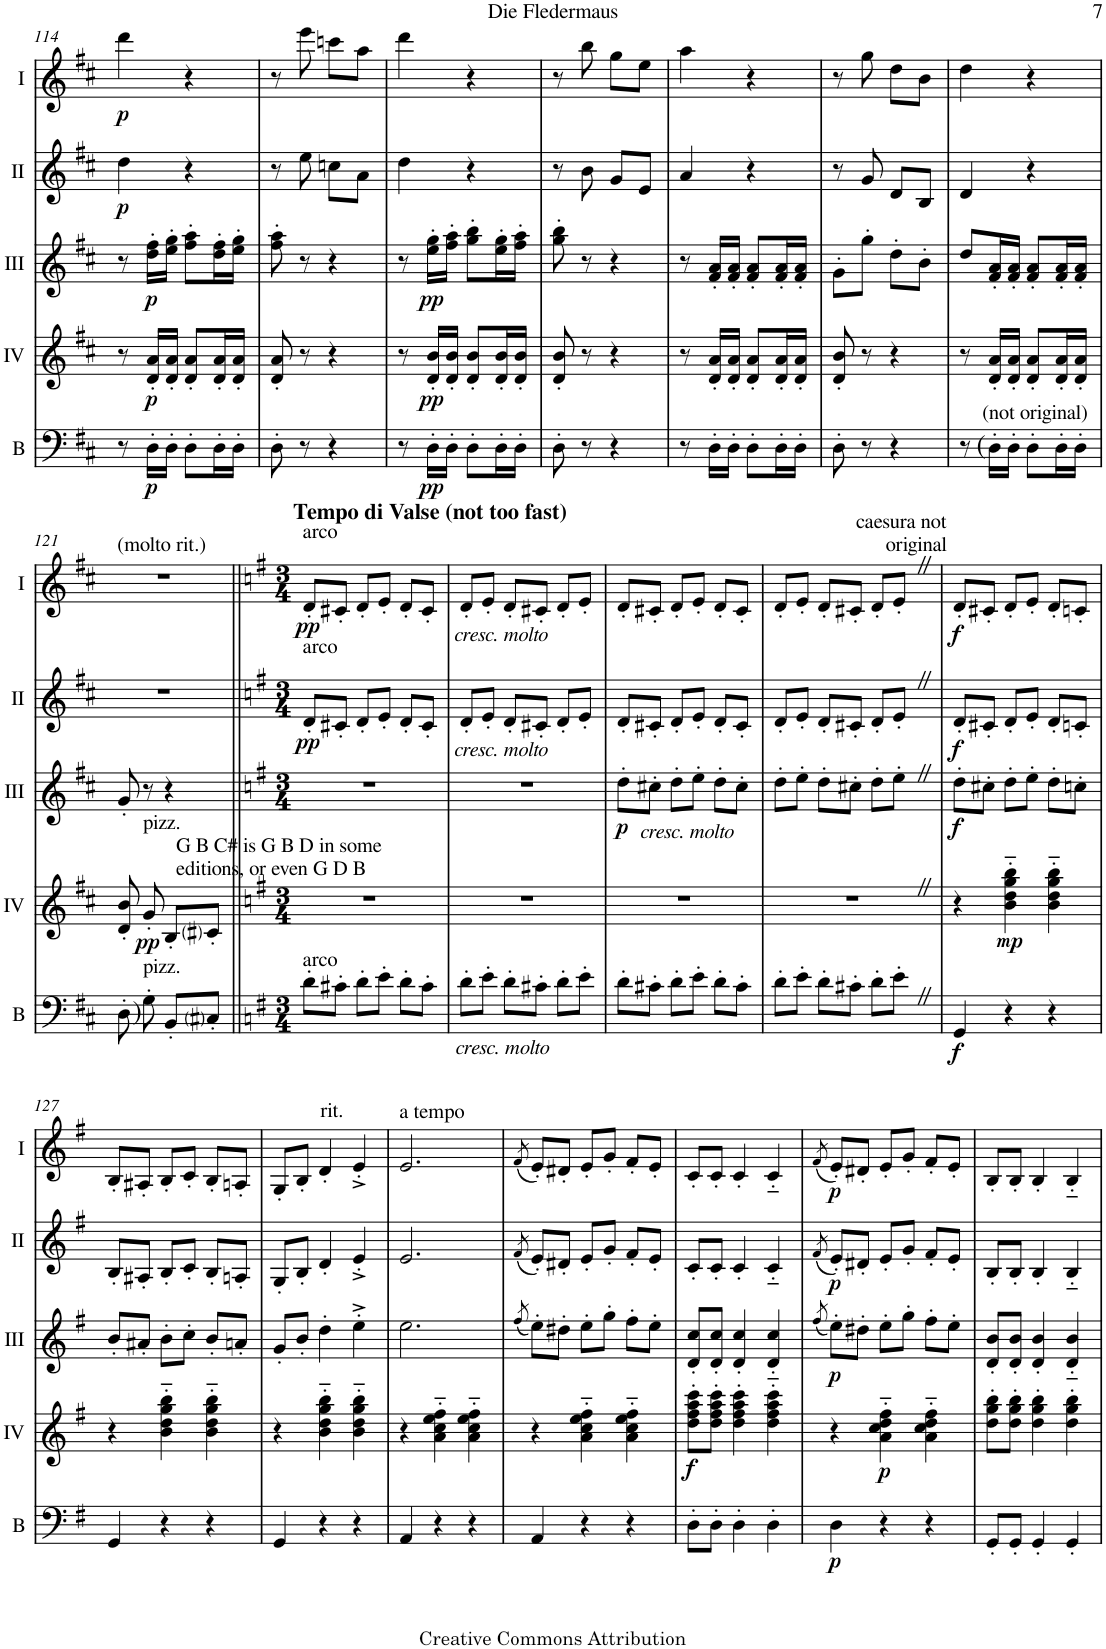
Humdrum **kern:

**kern	**dynam	**kern	**dynam	**kern	**dynam	**kern	**dynam	**kern	**dynam
*part5	*part5	*part4	*part4	*part3	*part3	*part2	*part2	*part1	*part1
*staff5	*staff5	*staff4	*staff4	*staff3	*staff3	*staff2	*staff2	*staff1	*staff1
*I"Bass	*	*I"Acc. 4	*	*I"Acc. 3	*	*I"Acc. 2	*	*I"Acc. 1	*
*I'B	*	*	*	*	*	*	*	*	*
!!LO:PB:g=z
*clefF4	*	*clefG2	*	*clefG2	*	*clefG2	*	*clefG2	*
*Trd7c12	*	*Trd7c12	*	*Trd7c12	*	*	*	*	*
*k[f#c#]	*	*k[f#c#]	*	*k[f#c#]	*	*k[f#c#]	*	*k[f#c#]	*
*M2/4	*	*M2/4	*	*M2/4	*	*M2/4	*	*M2/4	*
=114	=114	=114	=114	=114	=114	=114	=114	=114	=114
!	!	!	!	!	!	!	!LO:DY:b	!	!LO:DY:b
8r	.	8r	.	8r	.	4dd\	p	4ddd\	p
!	!LO:DY:b	!	!LO:DY:b	!	!LO:DY:b	!	!	!	!
16D'\LL	p	16d/' 16a/'LL	p	16dd\' 16ff#\'LL	p	.	.	.	.
16D'\JJ	.	16d/' 16a/'JJ	.	16ee\' 16gg\'JJ	.	.	.	.	.
8D'\L	.	8d/' 8a/'L	.	8ff#\' 8aa\'L	.	4r	.	4r	.
16D'\L	.	16d/' 16a/'L	.	16dd\' 16ff#\'L	.	.	.	.	.
16D'\JJ	.	16d/' 16a/'JJ	.	16ee\' 16gg\'JJ	.	.	.	.	.
=115	=115	=115	=115	=115	=115	=115	=115	=115	=115
8D'\	.	8d/' 8a/'	.	8ff#\' 8aa\'	.	8r	.	8r	.
8r	.	8r	.	8r	.	8ee\	.	8eee\	.
4r	.	4r	.	4r	.	8ccn\L	.	8cccn\L	.
.	.	.	.	.	.	8a\J	.	8aa\J	.
=116	=116	=116	=116	=116	=116	=116	=116	=116	=116
8r	.	8r	.	8r	.	4dd\	.	4ddd\	.
!	!LO:DY:b	!	!LO:DY:b	!	!LO:DY:b	!	!	!	!
16D'\LL	pp	16d/' 16b/'LL	pp	16ee\' 16gg\'LL	pp	.	.	.	.
16D'\JJ	.	16d/' 16b/'JJ	.	16ff#\' 16aa\'JJ	.	.	.	.	.
8D'\L	.	8d/' 8b/'L	.	8gg\' 8bb\'L	.	4r	.	4r	.
16D'\L	.	16d/' 16b/'L	.	16ee\' 16gg\'L	.	.	.	.	.
16D'\JJ	.	16d/' 16b/'JJ	.	16ff#\' 16aa\'JJ	.	.	.	.	.
=117	=117	=117	=117	=117	=117	=117	=117	=117	=117
8D'\	.	8d/' 8b/'	.	8gg\' 8bb\'	.	8r	.	8r	.
8r	.	8r	.	8r	.	8b\	.	8bb\	.
4r	.	4r	.	4r	.	8g/L	.	8gg\L	.
.	.	.	.	.	.	8e/J	.	8ee\J	.
=118	=118	=118	=118	=118	=118	=118	=118	=118	=118
8r	.	8r	.	8r	.	4a/	.	4aa\	.
16D'\LL	.	16d/' 16a/'LL	.	16f#/' 16a/'LL	.	.	.	.	.
16D'\JJ	.	16d/' 16a/'JJ	.	16f#/' 16a/'JJ	.	.	.	.	.
8D'\L	.	8d/' 8a/'L	.	8f#/' 8a/'L	.	4r	.	4r	.
16D'\L	.	16d/' 16a/'L	.	16f#/' 16a/'L	.	.	.	.	.
16D'\JJ	.	16d/' 16a/'JJ	.	16f#/' 16a/'JJ	.	.	.	.	.
=119	=119	=119	=119	=119	=119	=119	=119	=119	=119
8D'\	.	8d/' 8b/'	.	8g'\L	.	8r	.	8r	.
8r	.	8r	.	8gg'\J	.	8g/	.	8gg\	.
4r	.	4r	.	8dd'\L	.	8d/L	.	8dd\L	.
.	.	.	.	8b'\J	.	8B/J	.	8b\J	.
=120	=120	=120	=120	=120	=120	=120	=120	=120	=120
8r	.	8r	.	8dd/L	.	4d/	.	4dd\	.
!LO:TX:a:t=(	!	!	!	!	!	!	!	!	!
!LO:TX:a:t=(not original)	!	!	!	!	!	!	!	!	!
16D'\LL	.	16d/' 16a/'LL	.	16f#/' 16a/'L	.	.	.	.	.
16D'\JJ	.	16d/' 16a/'JJ	.	16f#/' 16a/'JJ	.	.	.	.	.
8D'\L	.	8d/' 8a/'L	.	8f#/' 8a/'L	.	4r	.	4r	.
16D'\L	.	16d/' 16a/'L	.	16f#/' 16a/'L	.	.	.	.	.
16D'\JJ	.	16d/' 16a/'JJ	.	16f#/' 16a/'JJ	.	.	.	.	.
!!LO:LB:g=z
=121	=121	=121	=121	=121	=121	=121	=121	=121	=121
!LO:TX:a:t=)	!	!	!	!	!	!	!	!	!
*	*	*	*	*	*	*	*	*^	*
8D'\	.	8d/' 8b/'	.	8g'/	.	2r	.	2r	8ryy	.
!	!	!	!	!	!	!	!	!	!LO:TX:a:t=(molto rit.)	!
!	!	!LO:TX:a:t=pizz.	!	!	!	!	!	!	!	!
!LO:TX:a:t=pizz.	!	!	!	!	!	!	!	!	!	!
!	!	!	!LO:DY:b	!	!	!	!	!	!	!
8G'\	.	8g'/	pp	8r	.	.	.	.	4.ryy	.
8BB'/L	.	8B'/L	.	4r	.	.	.	.	.	.
!	!	!LO:TX:a:t=G B C# is G B D in some	!	!	!	!	!	!	!	!
!	!	!LO:TX:a:t=editions, or even G D B	!	!	!	!	!	!	!	!
8C#i'/J	.	8c#i'/J	.	.	.	.	.	.	.	.
*	*	*	*	*	*	*	*	*v	*v	*
=122||	=122||	=122||	=122||	=122||	=122||	=122||	=122||	=122||	=122||
*k[f#]	*	*k[f#]	*	*k[f#]	*	*k[f#]	*	*k[f#]	*
*M3/4	*	*M3/4	*	*M3/4	*	*M3/4	*	*M3/4	*
*	*	*	*	*	*	*	*	*^	*
!	!	!	!	!	!	!	!	!LO:TX:a:B:t=Tempo di Valse (not too fast)	!	!
!	!	!	!	!	!	!	!	!LO:TX:a:t=arco	!	!
!	!	!	!	!	!	!LO:TX:a:t=arco	!	!	!	!
!LO:TX:a:t=arco	!	!	!	!	!	!	!	!	!	!
!	!	!	!	!	!	!	!LO:DY:b	!	!	!LO:DY:b
*	*	*	*	*	*	*	*	*v	*v	*
8d'\L	.	2.r	.	2.r	.	8d'/L	pp	8d'/L	pp
8c#X'\J	.	.	.	.	.	8c#X'/J	.	8c#X'/J	.
8d'\L	.	.	.	.	.	8d'/L	.	8d'/L	.
8e'\J	.	.	.	.	.	8e'/J	.	8e'/J	.
8d'\L	.	.	.	.	.	8d'/L	.	8d'/L	.
8c#'\J	.	.	.	.	.	8c#'/J	.	8c#'/J	.
=123	=123	=123	=123	=123	=123	=123	=123	=123	=123
!	!	!	!	!	!	!	!	!LO:TX:b:i:t=cresc. molto	!
!	!	!	!	!	!	!LO:TX:b:i:t=cresc. molto	!	!	!
!LO:TX:b:i:t=cresc. molto	!	!	!	!	!	!	!	!	!
8d'\L	.	2.r	.	2.r	.	8d'/L	.	8d'/L	.
8e'\J	.	.	.	.	.	8e'/J	.	8e'/J	.
8d'\L	.	.	.	.	.	8d'/L	.	8d'/L	.
8c#X'\J	.	.	.	.	.	8c#X'/J	.	8c#X'/J	.
8d'\L	.	.	.	.	.	8d'/L	.	8d'/L	.
8e'\J	.	.	.	.	.	8e'/J	.	8e'/J	.
=124	=124	=124	=124	=124	=124	=124	=124	=124	=124
!	!	!	!	!LO:TX:b:i:t=cresc. molto	!	!	!	!	!
!	!	!	!	!	!LO:DY:b	!	!	!	!
8d'\L	.	2.r	.	8dd'\L	p	8d'/L	.	8d'/L	.
8c#X'\J	.	.	.	8cc#X'\J	.	8c#X'/J	.	8c#X'/J	.
8d'\L	.	.	.	8dd'\L	.	8d'/L	.	8d'/L	.
8e'\J	.	.	.	8ee'\J	.	8e'/J	.	8e'/J	.
8d'\L	.	.	.	8dd'\L	.	8d'/L	.	8d'/L	.
8c#'\J	.	.	.	8cc#'\J	.	8c#'/J	.	8c#'/J	.
=125	=125	=125	=125	=125	=125	=125	=125	=125	=125
8d'\L	.	2.r	.	8dd'\L	.	8d'/L	.	8d'/L	.
8e'\J	.	.	.	8ee'\J	.	8e'/J	.	8e'/J	.
8d'\L	.	.	.	8dd'\L	.	8d'/L	.	8d'/L	.
8c#X'\J	.	.	.	8cc#X'\J	.	8c#X'/J	.	8c#X'/J	.
8d'\L	.	.	.	8dd'\L	.	8d'/L	.	8d'/L	.
!	!	!	!	!	!	!	!	!LO:TX:a:t=caesura not	!
!	!	!	!	!	!	!	!	!LO:TX:a:t=original	!
8e'Z\J	.	.	.	8ee'Z\J	.	8e'Z/J	.	8e'Z/J	.
=126	=126	=126	=126	=126	=126	=126	=126	=126	=126
!	!LO:DY:b	!	!	!	!LO:DY:b	!	!LO:DY:b	!	!LO:DY:b
4GG/	f	4r	.	8dd'\L	f	8d'/L	f	8d'/L	f
.	.	.	.	8cc#X'\J	.	8c#X'/J	.	8c#X'/J	.
!	!	!	!LO:DY:b	!	!	!	!	!	!
4r	.	4b\'~ 4dd\'~ 4gg\'~ 4bb\'~	mp	8dd'\L	.	8d'/L	.	8d'/L	.
.	.	.	.	8ee'\J	.	8e'/J	.	8e'/J	.
4r	.	4b\'~ 4dd\'~ 4gg\'~ 4bb\'~	.	8dd'\L	.	8d'/L	.	8d'/L	.
.	.	.	.	8ccn'\J	.	8cn'/J	.	8cn'/J	.
!!LO:LB:g=z
=127	=127	=127	=127	=127	=127	=127	=127	=127	=127
4GG/	.	4r	.	8b'/L	.	8B'/L	.	8B'/L	.
.	.	.	.	8a#X'/J	.	8A#X'/J	.	8A#X'/J	.
4r	.	4b\'~ 4dd\'~ 4gg\'~ 4bb\'~	.	8b'\L	.	8B'/L	.	8B'/L	.
.	.	.	.	8cc'\J	.	8c'/J	.	8c'/J	.
4r	.	4b\'~ 4dd\'~ 4gg\'~ 4bb\'~	.	8b'/L	.	8B'/L	.	8B'/L	.
.	.	.	.	8an'/J	.	8An'/J	.	8An'/J	.
=128	=128	=128	=128	=128	=128	=128	=128	=128	=128
4GG/	.	4r	.	8g'/L	.	8G'/L	.	8G'/L	.
.	.	.	.	8b'/J	.	8B'/J	.	8B'/J	.
!	!	!	!	!	!	!	!	!LO:TX:a:t=rit.	!
4r	.	4b\'~ 4dd\'~ 4gg\'~ 4bb\'~	.	4dd'\	.	4d'/	.	4d'/	.
4r	.	4b\'~ 4dd\'~ 4gg\'~ 4bb\'~	.	4ee'^\	.	4e'^/	.	4e'^/	.
=129	=129	=129	=129	=129	=129	=129	=129	=129	=129
!	!	!	!	!	!	!	!	!LO:TX:a:t=a tempo	!
4AA/	.	4r	.	2.ee\	.	2.e/	.	2.e/	.
4r	.	4a\'~ 4cc\'~ 4ee\'~ 4ff#\'~	.	.	.	.	.	.	.
4r	.	4a\'~ 4cc\'~ 4ee\'~ 4ff#\'~	.	.	.	.	.	.	.
=130	=130	=130	=130	=130	=130	=130	=130	=130	=130
.	.	.	.	(8qff#/	.	(8qf#/	.	(8qf#/	.
4AA/	.	4r	.	8ee'\L)	.	8e'/L)	.	8e'/L)	.
.	.	.	.	8dd#X'\J	.	8d#X'/J	.	8d#X'/J	.
4r	.	4a\'~ 4cc\'~ 4ee\'~ 4ff#\'~	.	8ee'\L	.	8e'/L	.	8e'/L	.
.	.	.	.	8gg'\J	.	8g'/J	.	8g'/J	.
4r	.	4a\'~ 4cc\'~ 4ee\'~ 4ff#\'~	.	8ff#'\L	.	8f#'/L	.	8f#'/L	.
.	.	.	.	8ee'\J	.	8e'/J	.	8e'/J	.
=131	=131	=131	=131	=131	=131	=131	=131	=131	=131
!	!	!	!LO:DY:b	!	!	!	!	!	!
8D'\L	.	8dd\' 8ff#\' 8aa\' 8ccc\'L	f	8d/' 8cc/'L	.	8c'/L	.	8c'/L	.
8D'\J	.	8dd\' 8ff#\' 8aa\' 8ccc\'J	.	8d/' 8cc/'J	.	8c'/J	.	8c'/J	.
4D'\	.	4dd\' 4ff#\' 4aa\' 4ccc\'	.	4d/' 4cc/'	.	4c'/	.	4c'/	.
4D'\	.	4dd\' 4ff#\' 4aa\' 4ccc\'	.	4d/'~ 4cc/'~	.	4c'~/	.	4c'~/	.
=132	=132	=132	=132	=132	=132	=132	=132	=132	=132
.	.	.	.	(8qff#/	.	(8qf#/	.	(8qf#/	.
!	!LO:DY:b	!	!	!	!LO:DY:b	!	!LO:DY:b	!	!LO:DY:b
4D\	p	4r	.	8ee'\L)	p	8e'/L)	p	8e'/L)	p
.	.	.	.	8dd#X'\J	.	8d#X'/J	.	8d#X'/J	.
!	!	!	!LO:DY:b	!	!	!	!	!	!
4r	.	4a\'~ 4cc\'~ 4dd\'~ 4ff#\'~	p	8ee'\L	.	8e'/L	.	8e'/L	.
.	.	.	.	8gg'\J	.	8g'/J	.	8g'/J	.
4r	.	4a\'~ 4cc\'~ 4dd\'~ 4ff#\'~	.	8ff#'\L	.	8f#'/L	.	8f#'/L	.
.	.	.	.	8ee'\J	.	8e'/J	.	8e'/J	.
=133	=133	=133	=133	=133	=133	=133	=133	=133	=133
8GG'/L	.	8dd\' 8gg\' 8bb\'L	.	8d/' 8b/'L	.	8B'/L	.	8B'/L	.
8GG'/J	.	8dd\' 8gg\' 8bb\'J	.	8d/' 8b/'J	.	8B'/J	.	8B'/J	.
4GG'/	.	4dd\' 4gg\' 4bb\'	.	4d/' 4b/'	.	4B'/	.	4B'/	.
4GG'/	.	4dd\' 4gg\' 4bb\'	.	4d/'~ 4b/'~	.	4B'~/	.	4B'~/	.
=	=	=	=	=	=	=	=	=	=
*-	*-	*-	*-	*-	*-	*-	*-	*-	*-
